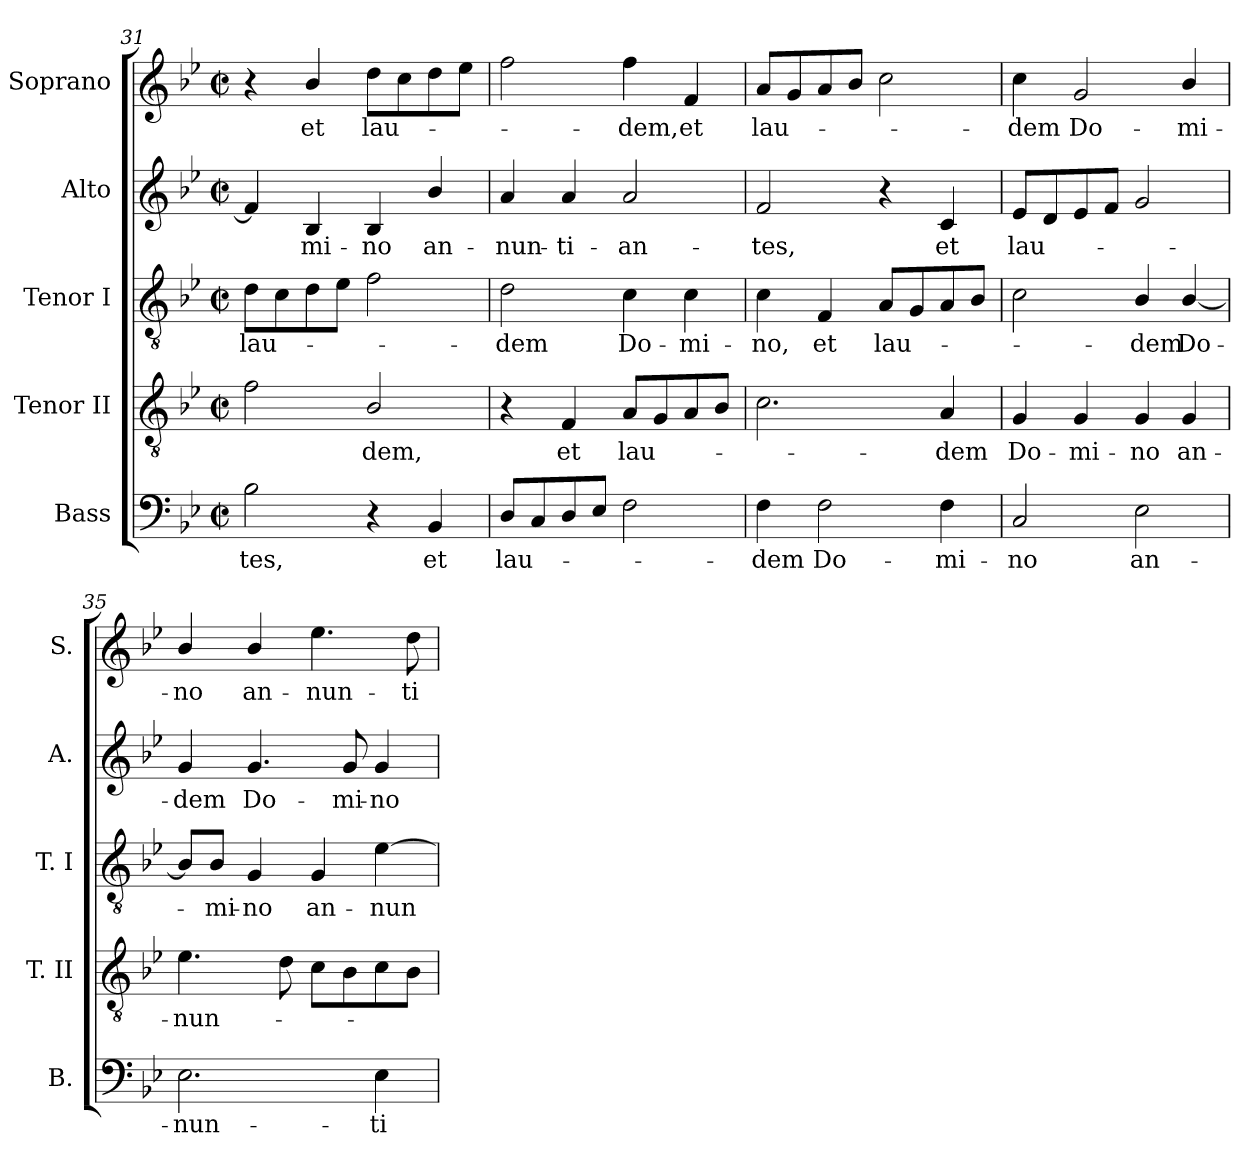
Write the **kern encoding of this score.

**kern	**text	**kern	**text	**kern	**text	**kern	**text	**kern	**text
*part5	*part5	*part4	*part4	*part3	*part3	*part2	*part2	*part1	*part1
*staff5	*staff5	*staff4	*staff4	*staff3	*staff3	*staff2	*staff2	*staff1	*staff1
*I"Bass	*	*I"Tenor II	*	*I"Tenor I	*	*I"Alto	*	*I"Soprano	*
*I'B.	*	*I'T. II	*	*I'T. I	*	*I'A.	*	*I'S.	*
*clefF4	*	*clefGv2	*	*clefGv2	*	*clefG2	*	*clefG2	*
*	*	*ITrd7c12	*	*ITrd7c12	*	*	*	*	*
*k[b-e-]	*	*k[b-e-]	*	*k[b-e-]	*	*k[b-e-]	*	*k[b-e-]	*
*B-:	*	*B-:	*	*B-:	*	*B-:	*	*B-:	*
*M2/2	*	*M2/2	*	*M2/2	*	*M2/2	*	*M2/2	*
*met(c|)	*	*met(c|)	*	*met(c|)	*	*met(c|)	*	*met(c|)	*
=31	=31	=31	=31	=31	=31	=31	=31	=31	=31
!	!LO:LY:b:color=#000000	!	!	!	!	!	!	!	!
!	!	!	!	!	!LO:LY:b:color=#000000	!	!	!	!
2B-i\	-tes,	2Fi\	.	8Di\L	lau-	4fi/]	.	4r	.
.	.	.	.	8Ci\	.	.	.	.	.
!	!	!	!	!	!	!	!LO:LY:b:color=#000000	!	!
!	!	!	!	!	!	!	!	!	!LO:LY:b:color=#000000
.	.	.	.	8Di\	.	4B-i/	-mi-	4b-i/	et
.	.	.	.	8E-i\J	.	.	.	.	.
!	!	!	!LO:LY:b:color=#000000	!	!	!	!	!	!
!	!	!	!	!	!	!	!LO:LY:b:color=#000000	!	!
!	!	!	!	!	!	!	!	!	!LO:LY:b:color=#000000
4r	.	2BB-i/	-dem,	2Fi\	.	4B-i/	-no	8ddi\L	lau-
.	.	.	.	.	.	.	.	8cci\	.
!	!LO:LY:b:color=#000000	!	!	!	!	!	!	!	!
!	!	!	!	!	!	!	!LO:LY:b:color=#000000	!	!
4BB-i/	et	.	.	.	.	4b-i/	an-	8ddi\	.
.	.	.	.	.	.	.	.	8ee-i\J	.
=32	=32	=32	=32	=32	=32	=32	=32	=32	=32
!	!LO:LY:b:color=#000000	!	!	!	!	!	!	!	!
!	!	!	!	!	!LO:LY:b:color=#000000	!	!	!	!
!	!	!	!	!	!	!	!LO:LY:b:color=#000000	!	!
8Di/L	lau-	4r	.	2Di\	-dem	4ai/	-nun-	2ffi\	.
8Ci/	.	.	.	.	.	.	.	.	.
!	!	!	!LO:LY:b:color=#000000	!	!	!	!	!	!
!	!	!	!	!	!	!	!LO:LY:b:color=#000000	!	!
8Di/	.	4FFi/	et	.	.	4ai/	-ti-	.	.
8E-i/J	.	.	.	.	.	.	.	.	.
!	!	!	!LO:LY:b:color=#000000	!	!	!	!	!	!
!	!	!	!	!	!LO:LY:b:color=#000000	!	!	!	!
!	!	!	!	!	!	!	!LO:LY:b:color=#000000	!	!
!	!	!	!	!	!	!	!	!	!LO:LY:b:color=#000000
2Fi\	.	8AAi/L	lau-	4Ci\	Do-	2ai/	-an-	4ffi\	-dem,
.	.	8GGi/	.	.	.	.	.	.	.
!	!	!	!	!	!LO:LY:b:color=#000000	!	!	!	!
!	!	!	!	!	!	!	!	!	!LO:LY:b:color=#000000
.	.	8AAi/	.	4Ci\	-mi-	.	.	4fi/	et
.	.	8BB-i/J	.	.	.	.	.	.	.
!!LO:LB:g=z
=33	=33	=33	=33	=33	=33	=33	=33	=33	=33
!	!LO:LY:b:color=#000000	!	!	!	!	!	!	!	!
!	!	!	!	!	!LO:LY:b:color=#000000	!	!	!	!
!	!	!	!	!	!	!	!LO:LY:b:color=#000000	!	!
!	!	!	!	!	!	!	!	!	!LO:LY:b:color=#000000
4Fi\	-dem	2.Ci\	.	4Ci\	-no,	2fi/	-tes,	8ai/L	lau-
.	.	.	.	.	.	.	.	8gi/	.
!	!LO:LY:b:color=#000000	!	!	!	!	!	!	!	!
!	!	!	!	!	!LO:LY:b:color=#000000	!	!	!	!
2Fi\	Do-	.	.	4FFi/	et	.	.	8ai/	.
.	.	.	.	.	.	.	.	8b-i/J	.
!	!	!	!	!	!LO:LY:b:color=#000000	!	!	!	!
.	.	.	.	8AAi/L	lau-	4r	.	2cci\	.
.	.	.	.	8GGi/	.	.	.	.	.
!	!LO:LY:b:color=#000000	!	!	!	!	!	!	!	!
!	!	!	!LO:LY:b:color=#000000	!	!	!	!	!	!
!	!	!	!	!	!	!	!LO:LY:b:color=#000000	!	!
4Fi\	-mi-	4AAi/	-dem	8AAi/	.	4ci/	et	.	.
.	.	.	.	8BB-i/J	.	.	.	.	.
=34	=34	=34	=34	=34	=34	=34	=34	=34	=34
!	!LO:LY:b:color=#000000	!	!	!	!	!	!	!	!
!	!	!	!LO:LY:b:color=#000000	!	!	!	!	!	!
!	!	!	!	!	!	!	!LO:LY:b:color=#000000	!	!
!	!	!	!	!	!	!	!	!	!LO:LY:b:color=#000000
2Ci/	-no	4GGi/	Do-	2Ci\	.	8e-i/L	lau-	4cci\	-dem
.	.	.	.	.	.	8di/	.	.	.
!	!	!	!LO:LY:b:color=#000000	!	!	!	!	!	!
!	!	!	!	!	!	!	!	!	!LO:LY:b:color=#000000
.	.	4GGi/	-mi-	.	.	8e-i/	.	2gi/	Do-
.	.	.	.	.	.	8fi/J	.	.	.
!	!LO:LY:b:color=#000000	!	!	!	!	!	!	!	!
!	!	!	!LO:LY:b:color=#000000	!	!	!	!	!	!
!	!	!	!	!	!LO:LY:b:color=#000000	!	!	!	!
2E-i\	an-	4GGi/	-no	4BB-i/	-dem	2gi/	.	.	.
!	!	!	!LO:LY:b:color=#000000	!	!	!	!	!	!
!	!	!	!	!	!LO:LY:b:color=#000000	!	!	!	!
!	!	!	!	!	!	!	!	!	!LO:LY:b:color=#000000
.	.	4GGi/	an-	[<4BB-i/	Do-	.	.	4b-i/	-mi-
=35	=35	=35	=35	=35	=35	=35	=35	=35	=35
!	!LO:LY:b:color=#000000	!	!	!	!	!	!	!	!
!	!	!	!LO:LY:b:color=#000000	!	!	!	!	!	!
!	!	!	!	!	!	!	!LO:LY:b:color=#000000	!	!
!	!	!	!	!	!	!	!	!	!LO:LY:b:color=#000000
2.E-i\	-nun-	4.E-i\	-nun-	8BB-i/L]	.	4gi/	-dem	4b-i/	-no
!	!	!	!	!	!LO:LY:b:color=#000000	!	!	!	!
.	.	.	.	8BB-i/J	-mi-	.	.	.	.
!	!	!	!	!	!LO:LY:b:color=#000000	!	!	!	!
!	!	!	!	!	!	!	!LO:LY:b:color=#000000	!	!
!	!	!	!	!	!	!	!	!	!LO:LY:b:color=#000000
.	.	.	.	4GGi/	-no	4.gi/	Do-	4b-i/	an-
.	.	8Di\	.	.	.	.	.	.	.
!	!	!	!	!	!LO:LY:b:color=#000000	!	!	!	!
!	!	!	!	!	!	!	!	!	!LO:LY:b:color=#000000
.	.	8Ci\L	.	4GGi/	an-	.	.	4.ee-i\	-nun-
!	!	!	!	!	!	!	!LO:LY:b:color=#000000	!	!
.	.	8BB-i\	.	.	.	8gi/	-mi-	.	.
!	!LO:LY:b:color=#000000	!	!	!	!	!	!	!	!
!	!	!	!	!	!LO:LY:b:color=#000000	!	!	!	!
!	!	!	!	!	!	!	!LO:LY:b:color=#000000	!	!
4E-i\	-ti-	8Ci\	.	[>4E-i\	-nun-	4gi/	-no	.	.
!	!	!	!	!	!	!	!	!	!LO:LY:b:color=#000000
.	.	8BB-i\J	.	.	.	.	.	8ddi\	-ti-
=	=	=	=	=	=	=	=	=	=
*-	*-	*-	*-	*-	*-	*-	*-	*-	*-
